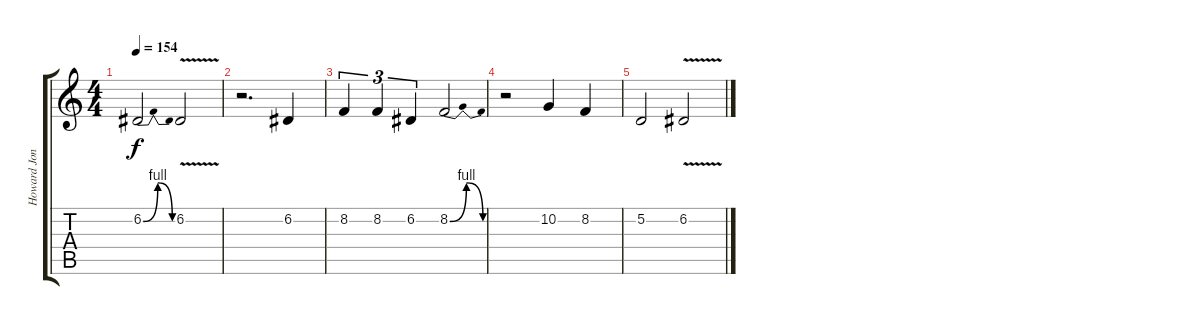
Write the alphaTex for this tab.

\track ("Howard Jones" "Howard Jon") {instrument oboe}
\staff {score tabs}
\tuning (D4 A3 F3 C3 G2 C2) {hide}
\ts (4 4)
\tempo 154
\clef g2
\ks c
6.2{be (bendrelease 0 0 8 4 45 4 60 0)}.2{dy f} 6.2{v}.2 |
r.2{d} 6.2.4 |
8.2.4{tu (3 2)} 8.2.4{tu (3 2)} 6.2.4{tu (3 2)} 8.2{be (bendrelease 0 0 15 4 45 4 60 0)}.2 |
r.2 10.2.4 8.2.4 |
5.2.2 6.2{v}.2
